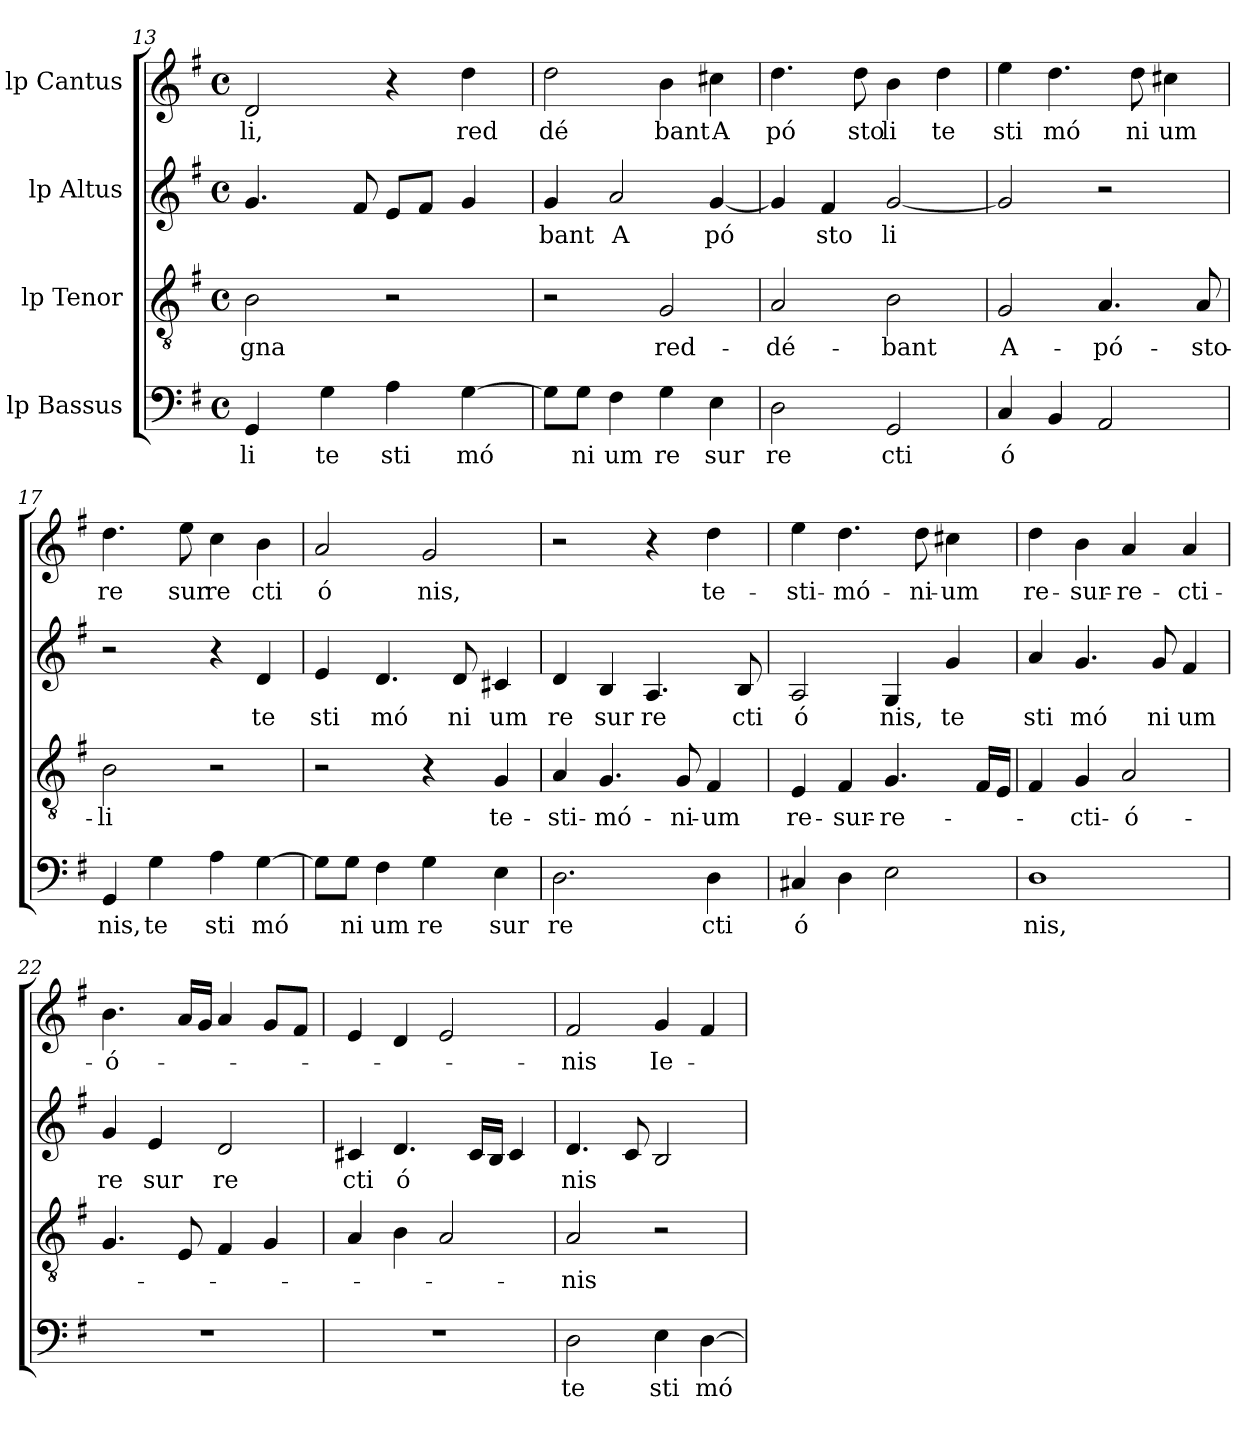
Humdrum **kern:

**kern	**text	**kern	**text	**kern	**text	**kern	**text
*part4	*part4	*part3	*part3	*part2	*part2	*part1	*part1
*staff4	*staff4	*staff3	*staff3	*staff2	*staff2	*staff1	*staff1
*I"lp Bassus	*	*I"lp Tenor	*	*I"lp Altus	*	*I"lp Cantus	*
!!LO:LB:g=z
*clefF4	*	*clefGv2	*	*clefG2	*	*clefG2	*
*k[f#]	*	*k[f#]	*	*k[f#]	*	*k[f#]	*
*G:	*	*G:	*	*G:	*	*G:	*
*M4/4	*	*M4/4	*	*M4/4	*	*M4/4	*
*met(c)	*	*met(c)	*	*met(c)	*	*met(c)	*
=13	=13	=13	=13	=13	=13	=13	=13
!	!LO:LY:b:cj	!	!LO:LY:b:cj	!	!	!	!LO:LY:b:cj
*	*	*^	*	*	*	*	*
4GG/	li	2B\	8ryy	gna	4.g/	.	2d/	li,
.	.	.	32.ryy	.	.	.	.	.
.	.	.	2ryy	.	.	.	.	.
!	!LO:LY:b:cj	!	!	!	!	!	!	!
4G\	te	.	.	.	.	.	.	.
.	.	.	.	.	8f#/	.	.	.
!	!LO:LY:b:cj	!	!	!	!	!	!	!
4A\	sti	2r	.	.	8e/L	.	4r	.
.	.	.	.	.	8f#/J	.	.	.
.	.	.	4ryy	.	.	.	.	.
!	!LO:LY:b:cj	!	!	!	!	!	!	!LO:LY:b:cj
[>4G\	mó	.	.	.	4g/	.	4dd\	red
.	.	.	16ryy	.	.	.	.	.
.	.	.	64ryy	.	.	.	.	.
=14	=14	=14	=14	=14	=14	=14	=14	=14
!	!	!	!	!	!	!LO:LY:b:cj	!	!LO:LY:b:cj
*	*	*v	*v	*	*	*	*	*
8G\L]	.	2r	.	4g/	bant	2dd\	dé
!	!LO:LY:b:cj	!	!	!	!	!	!
8G\J	ni	.	.	.	.	.	.
!	!LO:LY:b:cj	!	!	!	!LO:LY:b:cj	!	!
4F#\	um	.	.	2a/	A	.	.
!	!LO:LY:b:cj	!	!LO:LY:b:cj	!	!	!	!LO:LY:b:cj
4G\	re	2G/	red-	.	.	4b\	bant
!	!LO:LY:b:cj	!	!	!	!LO:LY:b:cj	!	!LO:LY:b:cj
4E\	sur	.	.	[<4g/	pó	4cc#X\	A
=15	=15	=15	=15	=15	=15	=15	=15
!	!LO:LY:b:cj	!	!LO:LY:b:cj	!	!	!	!LO:LY:b:cj
2D\	re	2A/	-dé-	4g/]	.	4.dd\	pó
!	!	!	!	!	!LO:LY:b:cj	!	!
.	.	.	.	4f#/	sto	.	.
!	!	!	!	!	!	!	!LO:LY:b:cj
.	.	.	.	.	.	8dd\	sto
!	!LO:LY:b:cj	!	!LO:LY:b:cj	!	!LO:LY:b:cj	!	!LO:LY:b:cj
2GG/	cti	2B\	-bant	[<2g/	li	4b\	li
!	!	!	!	!	!	!	!LO:LY:b:cj
.	.	.	.	.	.	4dd\	te
=16	=16	=16	=16	=16	=16	=16	=16
!	!LO:LY:b:cj	!	!LO:LY:b:cj	!	!	!	!LO:LY:b:cj
4C/	ó	2G/	A-	2g/]	.	4ee\	sti
!	!	!	!	!	!	!	!LO:LY:b:cj
4BB/	.	.	.	.	.	4.dd\	mó
!	!	!	!LO:LY:b:cj	!	!	!	!
2AA/	.	4.A/	-pó-	2r	.	.	.
!	!	!	!	!	!	!	!LO:LY:b:cj
.	.	.	.	.	.	8dd\	ni
!	!	!	!	!	!	!	!LO:LY:b:cj
.	.	.	.	.	.	4cc#X\	um
!	!	!	!LO:LY:b:cj	!	!	!	!
.	.	8A/	-sto-	.	.	.	.
=17	=17	=17	=17	=17	=17	=17	=17
!	!LO:LY:b:cj	!	!LO:LY:b:cj	!	!	!	!LO:LY:b:cj
4GG/	nis,	2B\	-li	2r	.	4.dd\	re
!	!LO:LY:b:cj	!	!	!	!	!	!
4G\	te	.	.	.	.	.	.
!	!	!	!	!	!	!	!LO:LY:b:cj
.	.	.	.	.	.	8ee\	sur
!	!LO:LY:b:cj	!	!	!	!	!	!LO:LY:b:cj
4A\	sti	2r	.	4r	.	4cc\	re
!	!LO:LY:b:cj	!	!	!	!LO:LY:b:cj	!	!LO:LY:b:cj
[>4G\	mó	.	.	4d/	te	4b\	cti
=18	=18	=18	=18	=18	=18	=18	=18
!	!	!	!	!	!LO:LY:b:cj	!	!LO:LY:b:cj
8G\L]	.	2r	.	4e/	sti	2a/	ó
!	!LO:LY:b:cj	!	!	!	!	!	!
8G\J	ni	.	.	.	.	.	.
!	!LO:LY:b:cj	!	!	!	!LO:LY:b:cj	!	!
4F#\	um	.	.	4.d/	mó	.	.
!	!LO:LY:b:cj	!	!	!	!	!	!LO:LY:b:cj
4G\	re	4r	.	.	.	2g/	nis,
!	!	!	!	!	!LO:LY:b:cj	!	!
.	.	.	.	8d/	ni	.	.
!	!LO:LY:b:cj	!	!LO:LY:b:cj	!	!LO:LY:b:cj	!	!
4E\	sur	4G/	te-	4c#X/	um	.	.
!!LO:LB:g=z
=19	=19	=19	=19	=19	=19	=19	=19
!	!LO:LY:b:cj	!	!LO:LY:b:cj	!	!LO:LY:b:cj	!	!
2.D\	re	4A/	-sti-	4d/	re	2r	.
!	!	!	!LO:LY:b:cj	!	!LO:LY:b:cj	!	!
.	.	4.G/	-mó-	4B/	sur	.	.
!	!	!	!	!	!LO:LY:b:cj	!	!
.	.	.	.	4.A/	re	4r	.
!	!	!	!LO:LY:b:cj	!	!	!	!
.	.	8G/	-ni-	.	.	.	.
!	!LO:LY:b:cj	!	!LO:LY:b:cj	!	!	!	!LO:LY:b:cj
4D\	cti	4F#/	-um	.	.	4dd\	te-
!	!	!	!	!	!LO:LY:b:cj	!	!
.	.	.	.	8B/	cti	.	.
=20	=20	=20	=20	=20	=20	=20	=20
!	!LO:LY:b:cj	!	!LO:LY:b:cj	!	!LO:LY:b:cj	!	!LO:LY:b:cj
4C#X/	ó	4E/	re-	2A/	ó	4ee\	-sti-
!	!	!	!LO:LY:b:cj	!	!	!	!LO:LY:b:cj
4D\	.	4F#/	-sur-	.	.	4.dd\	-mó-
!	!	!	!LO:LY:b:cj	!	!LO:LY:b:cj	!	!
2E\	.	4.G/	-re-	4G/	nis,	.	.
!	!	!	!	!	!	!	!LO:LY:b:cj
.	.	.	.	.	.	8dd\	-ni-
!	!	!	!	!	!LO:LY:b:cj	!	!LO:LY:b:cj
.	.	.	.	4g/	te	4cc#X\	-um
.	.	16F#/L	.	.	.	.	.
.	.	16E/J	.	.	.	.	.
=21	=21	=21	=21	=21	=21	=21	=21
!	!LO:LY:b:cj	!	!	!	!LO:LY:b:cj	!	!LO:LY:b:cj
1D	nis,	4F#/	.	4a/	sti	4dd\	re-
!	!	!	!LO:LY:b:cj	!	!LO:LY:b:cj	!	!LO:LY:b:cj
.	.	4G/	-cti-	4.g/	mó	4b\	-sur-
!	!	!	!LO:LY:b:cj	!	!	!	!LO:LY:b:cj
.	.	2A/	-ó-	.	.	4a/	-re-
!	!	!	!	!	!LO:LY:b:cj	!	!
.	.	.	.	8g/	ni	.	.
!	!	!	!	!	!LO:LY:b:cj	!	!LO:LY:b:cj
.	.	.	.	4f#/	um	4a/	-cti-
=22	=22	=22	=22	=22	=22	=22	=22
!	!	!	!	!	!LO:LY:b:cj	!	!LO:LY:b:cj
1r	.	4.G/	.	4g/	re	4.b\	-ó-
!	!	!	!	!	!LO:LY:b:cj	!	!
.	.	.	.	4e/	sur	.	.
.	.	8E/	.	.	.	16a/L	.
.	.	.	.	.	.	16g/J	.
!	!	!	!	!	!LO:LY:b:cj	!	!
.	.	4F#/	.	2d/	re	4a/	.
.	.	4G/	.	.	.	8g/L	.
.	.	.	.	.	.	8f#/J	.
=23	=23	=23	=23	=23	=23	=23	=23
!	!	!	!	!	!LO:LY:b:cj	!	!
1r	.	4A/	.	4c#X/	cti	4e/	.
!	!	!	!	!	!LO:LY:b:cj	!	!
.	.	4B\	.	4.d/	ó	4d/	.
.	.	2A/	.	.	.	2e/	.
.	.	.	.	16c#/L	.	.	.
.	.	.	.	16B/J	.	.	.
.	.	.	.	4c#/	.	.	.
=24	=24	=24	=24	=24	=24	=24	=24
!	!LO:LY:b:cj	!	!LO:LY:b:cj	!	!LO:LY:b	!	!LO:LY:b:cj
2D\	te	2A/	-nis	4.d/	nis	2f#/	-nis
.	.	.	.	8c/	.	.	.
!	!LO:LY:b:cj	!	!	!	!	!	!LO:LY:b:cj
4E\	sti	2r	.	2B/	.	4g/	Ie-
!	!LO:LY:b:cj	!	!	!	!	!	!
[>4D\	mó	.	.	.	.	4f#/	.
=	=	=	=	=	=	=	=
*-	*-	*-	*-	*-	*-	*-	*-
